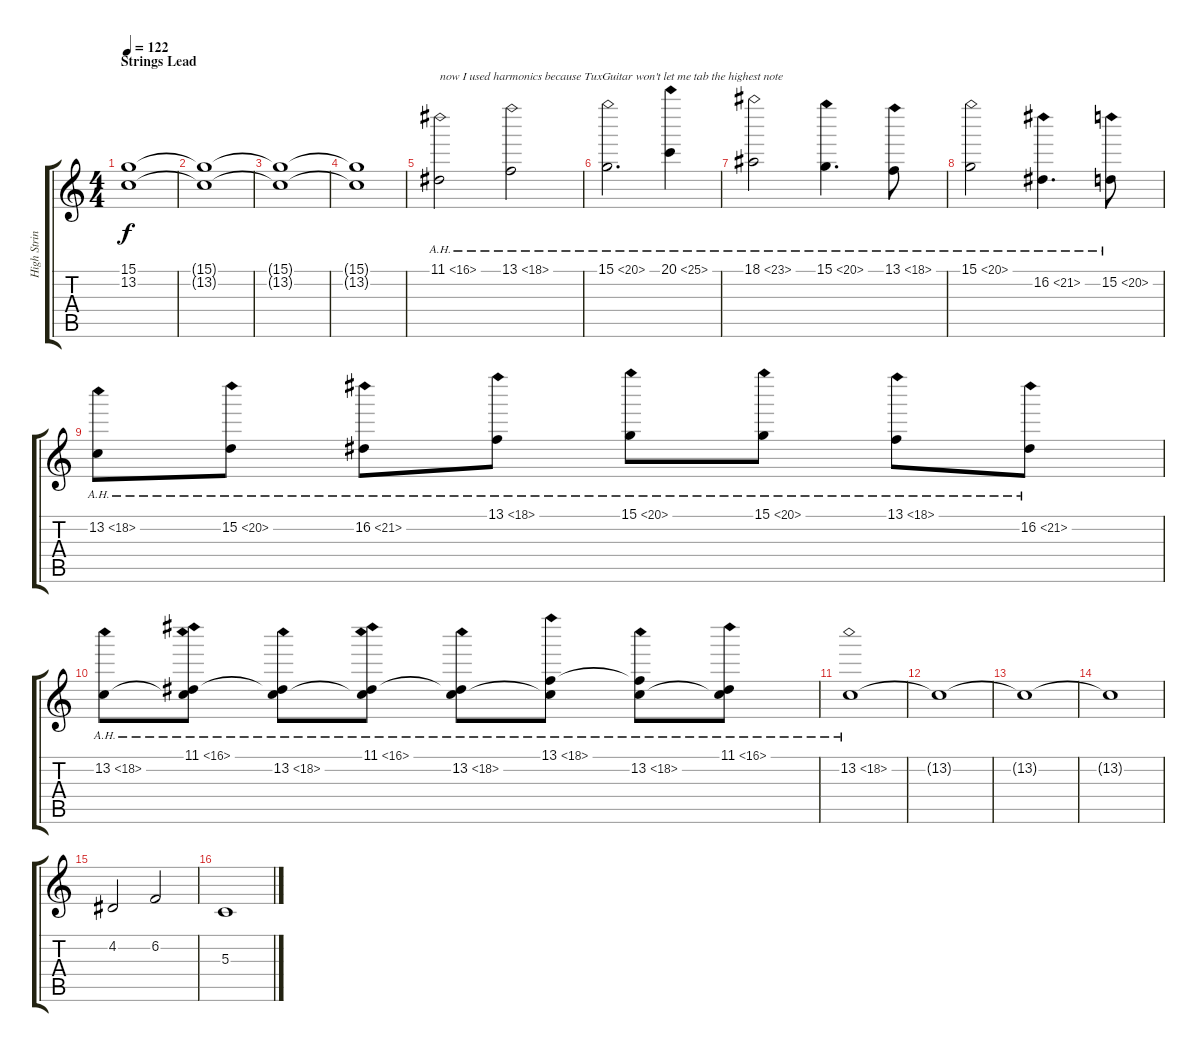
\track ("High Strings" "High Strin") {instrument synthstrings1}
\staff {score tabs}
\tuning (E4 B3 G3 D3 A2 E2) {hide}
\ts (4 4)
\section ("" "Strings Lead")
\tempo 122
\clef g2
\ks c
(15.1 13.2).1{dy f} |
(15.1{t} 13.2{t}).1 |
(15.1{t} 13.2{t}).1 |
(15.1{t} 13.2{t}).1 |
11.1{ah 5}.2{txt "now I used harmonics because TuxGuitar won't let me tab the highest note"} 13.1{ah 5}.2 |
15.1{ah 5}.2{d} 20.1{ah 5}.4 |
18.1{ah 5}.2 15.1{ah 5}.4{d} 13.1{ah 5}.8 |
15.1{ah 5}.2 16.2{ah 5}.4{d} 15.2{ah 5}.8 |
13.2{ah 5}.8 15.2{ah 5}.8 16.2{ah 5}.8 13.1{ah 5}.8 15.1{ah 5}.8 15.1{ah 5}.8 13.1{ah 5}.8 16.2{ah 5}.8 |
13.2{ah 5}.8 (11.1{ah 5} 13.2{ah 5 t}).8 (11.1{t} 13.2{ah 5}).8 (11.1{ah 5} 13.2{ah 5 t}).8 (11.1{t} 13.2{ah 5}).8 (13.1{ah 5} 13.2{t}).8 (13.1{t} 13.2{ah 5}).8 (11.1{ah 5} 13.2{t}).8 |
13.2{ah 5}.1 |
13.2{t}.1 |
13.2{t}.1 |
13.2{t}.1 |
4.2.2 6.2.2 |
5.3.1
